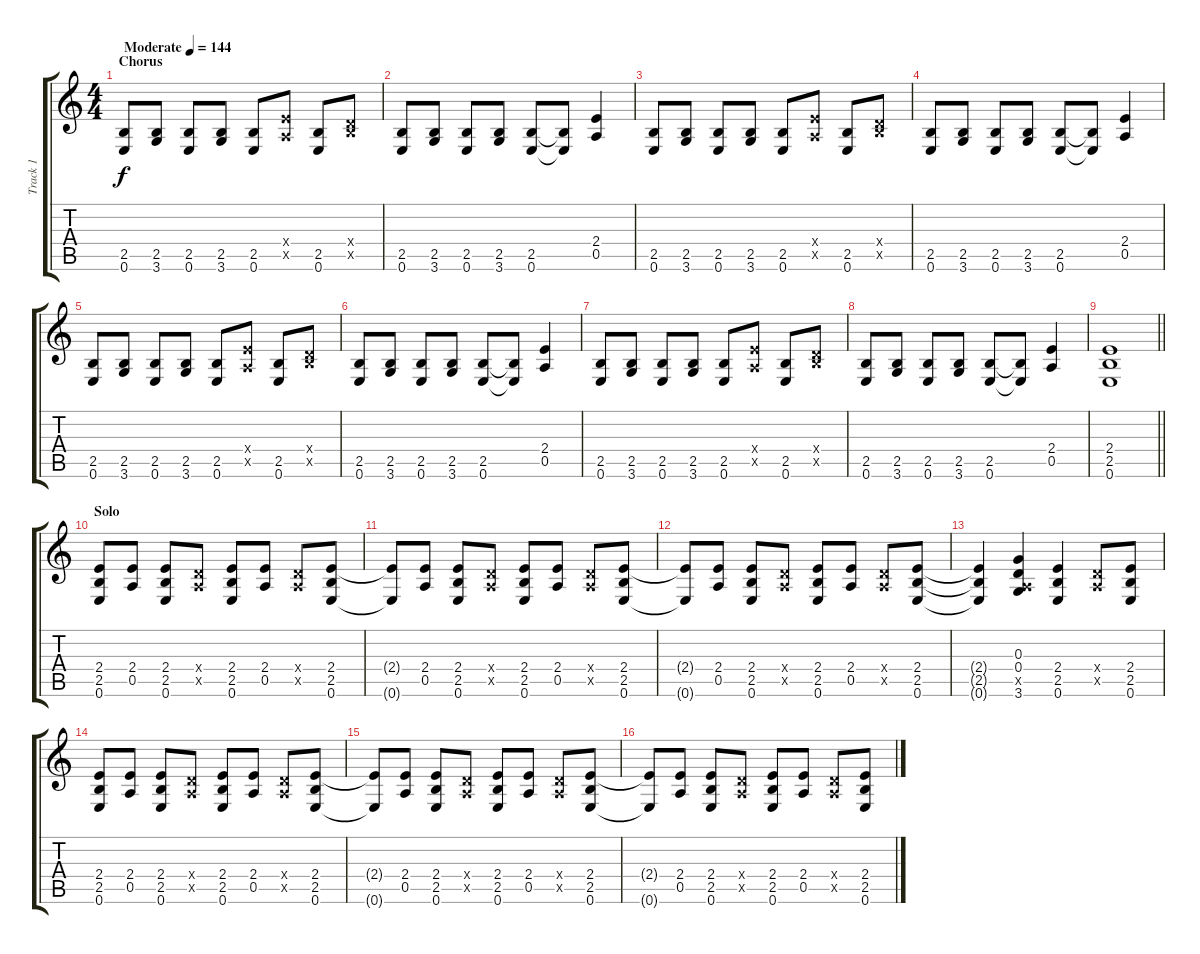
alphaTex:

\track ("Track 1" "Track 1") {instrument overdrivenguitar}
\staff {score tabs}
\tuning (E4 B3 G3 D3 A2 E2) {hide}
\ts (4 4)
\section ("" "Chorus")
\tempo (144 "Moderate")
\clef g2
\ks c
(2.5 0.6).8{dy f instrument overdrivenguitar} (2.5 3.6).8 (2.5 0.6).8 (2.5 3.6).8 (2.5 0.6).8 (2.4{x} 0.5{x}).8 (2.5 0.6).8 (0.4{x} 2.5{x}).8 |
(2.5 0.6).8 (2.5 3.6).8 (2.5 0.6).8 (2.5 3.6).8 (2.5 0.6).8 (2.5{t} 0.6{t}).8 (2.4 0.5).4 |
(2.5 0.6).8 (2.5 3.6).8 (2.5 0.6).8 (2.5 3.6).8 (2.5 0.6).8 (2.4{x} 0.5{x}).8 (2.5 0.6).8 (0.4{x} 2.5{x}).8 |
(2.5 0.6).8 (2.5 3.6).8 (2.5 0.6).8 (2.5 3.6).8 (2.5 0.6).8 (2.5{t} 0.6{t}).8 (2.4 0.5).4 |
(2.5 0.6).8 (2.5 3.6).8 (2.5 0.6).8 (2.5 3.6).8 (2.5 0.6).8 (2.4{x} 0.5{x}).8 (2.5 0.6).8 (0.4{x} 2.5{x}).8 |
(2.5 0.6).8 (2.5 3.6).8 (2.5 0.6).8 (2.5 3.6).8 (2.5 0.6).8 (2.5{t} 0.6{t}).8 (2.4 0.5).4 |
(2.5 0.6).8 (2.5 3.6).8 (2.5 0.6).8 (2.5 3.6).8 (2.5 0.6).8 (2.4{x} 0.5{x}).8 (2.5 0.6).8 (0.4{x} 2.5{x}).8 |
(2.5 0.6).8 (2.5 3.6).8 (2.5 0.6).8 (2.5 3.6).8 (2.5 0.6).8 (2.5{t} 0.6{t}).8 (2.4 0.5).4 |
\barLineRight lightlight
(2.4 2.5 0.6).1 |
\section ("" "Solo")
(2.4 2.5 0.6).8 (2.4 0.5).8 (2.4 2.5 0.6).8 (0.4{x} 0.5{x}).8 (2.4 2.5 0.6).8 (2.4 0.5).8 (0.4{x} 0.5{x}).8 (2.4 2.5 0.6).8 |
(2.4{t} 0.6{t}).8 (2.4 0.5).8 (2.4 2.5 0.6).8 (0.4{x} 0.5{x}).8 (2.4 2.5 0.6).8 (2.4 0.5).8 (0.4{x} 0.5{x}).8 (2.4 2.5 0.6).8 |
(2.4{t} 0.6{t}).8 (2.4 0.5).8 (2.4 2.5 0.6).8 (0.4{x} 0.5{x}).8 (2.4 2.5 0.6).8 (2.4 0.5).8 (0.4{x} 0.5{x}).8 (2.4 2.5 0.6).8 |
(2.4{t} 2.5{t} 0.6{t}).4 (0.3 0.4 0.5{x} 3.6).4 (2.4 2.5 0.6).4 (0.4{x} 0.5{x}).8 (2.4 2.5 0.6).8 |
(2.4 2.5 0.6).8 (2.4 0.5).8 (2.4 2.5 0.6).8 (0.4{x} 0.5{x}).8 (2.4 2.5 0.6).8 (2.4 0.5).8 (0.4{x} 0.5{x}).8 (2.4 2.5 0.6).8 |
(2.4{t} 0.6{t}).8 (2.4 0.5).8 (2.4 2.5 0.6).8 (0.4{x} 0.5{x}).8 (2.4 2.5 0.6).8 (2.4 0.5).8 (0.4{x} 0.5{x}).8 (2.4 2.5 0.6).8 |
(2.4{t} 0.6{t}).8 (2.4 0.5).8 (2.4 2.5 0.6).8 (0.4{x} 0.5{x}).8 (2.4 2.5 0.6).8 (2.4 0.5).8 (0.4{x} 0.5{x}).8 (2.4 2.5 0.6).8
